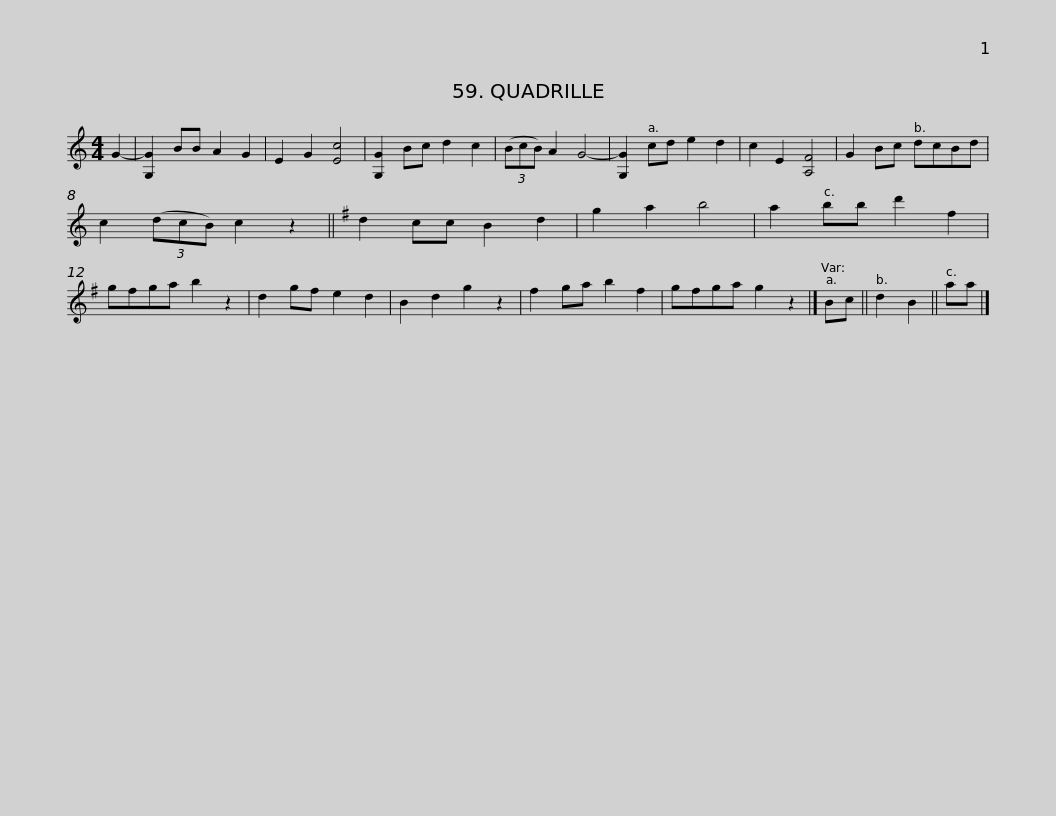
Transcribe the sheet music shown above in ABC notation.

X:1
L:1/8
M:4/4
I:linebreak $
K:C
V:1 treble
V:1
 G2- | [G,G]2 BB A2 G2 | E2 G2 [Ec]4 | [G,G]2 Bc d2 c2 | (3(BcB) A2 G4- | %5
 [G,G]2 cd e2 d2 | c2 E2 [A,F]4 | G2 Bc dcBd | c2 (3(dcB) c2 z2 ||$[K:G] d2 cc B2 d2 | %10
 g2 a2 b4 | a2 bb d'2 f2 | gfga b2 z2 | d2 gf e2 d2 | B2 d2 g2 z2 | %15
 f2 ga b2 f2 | gfga g2 z2 |]$ Bc || d2 B2 || aa |] %20
